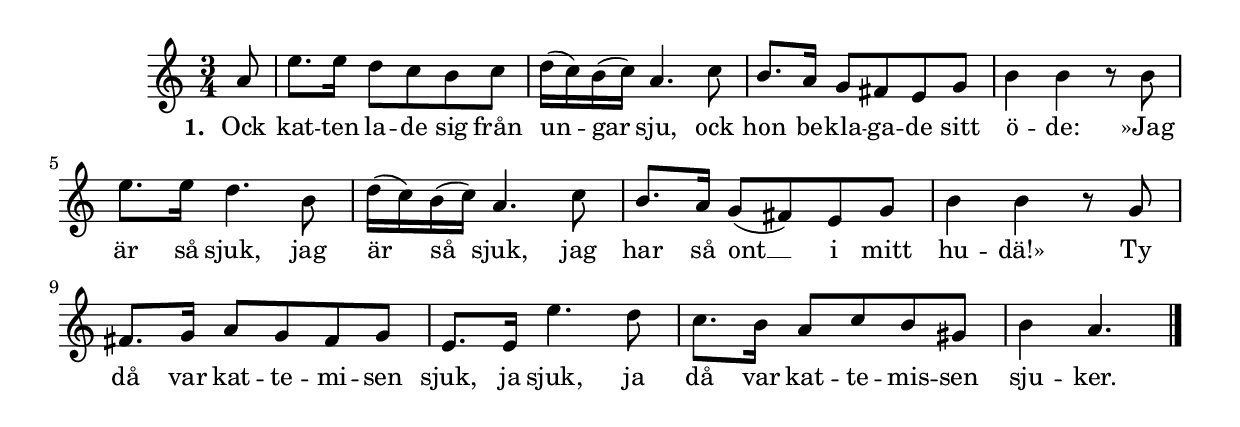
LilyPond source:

\once \override Score.RehearsalMark.break-align-symbols = #'(time-signature)
\once \override Score.KeySignature.break-align-anchor-alignment = #LEFT
\once \override Score.RehearsalMark.self-alignment-X = #LEFT
\once \override Score.RehearsalMark.padding = #3
\mark \markup { \italic \normalsize "Sjunges deklamerande med låtsat allvar." }
{
\time 3/4
\key a \minor
\partial 8

 a'8  | 
 e''8. e''16 d''8 c'' b' c''  | 
 d''16-( c''-) b'-( c''-) a'4. c''8  | 
 b'8. a'16 g'8 fis' e' g'  | 
 b'4 b' r8 b'  | 
 e''8. e''16 d''4. b'8  | 
 d''16-( c''-) b'-( c''-) a'4. c''8  | 
 b'8. a'16 g'8-( fis'-) e' g'  | 
 b'4 b' r8 g'  | 
 fis'8. g'16 a'8 g' fis' g'  | 
 e'8. e'16 e''4. d''8  | 
 c''8. b'16 a'8 c'' b' gis'  | 
 b'4 a'4. \bar "|."
 }
 \addlyrics {
     \set stanza = #"1. "
     Ock kat -- ten la -- de sig från un --  -- gar sju, ock
     hon be -- kla -- ga -- de sitt ö -- de: »Jag är så sjuk, jag
     är så sjuk, jag har så ont __ i mitt hu -- dä!» Ty då var kat -- te -- mi -- sen
     sjuk, ja sjuk, ja då var kat -- te -- mis -- sen sju -- ker.
}
